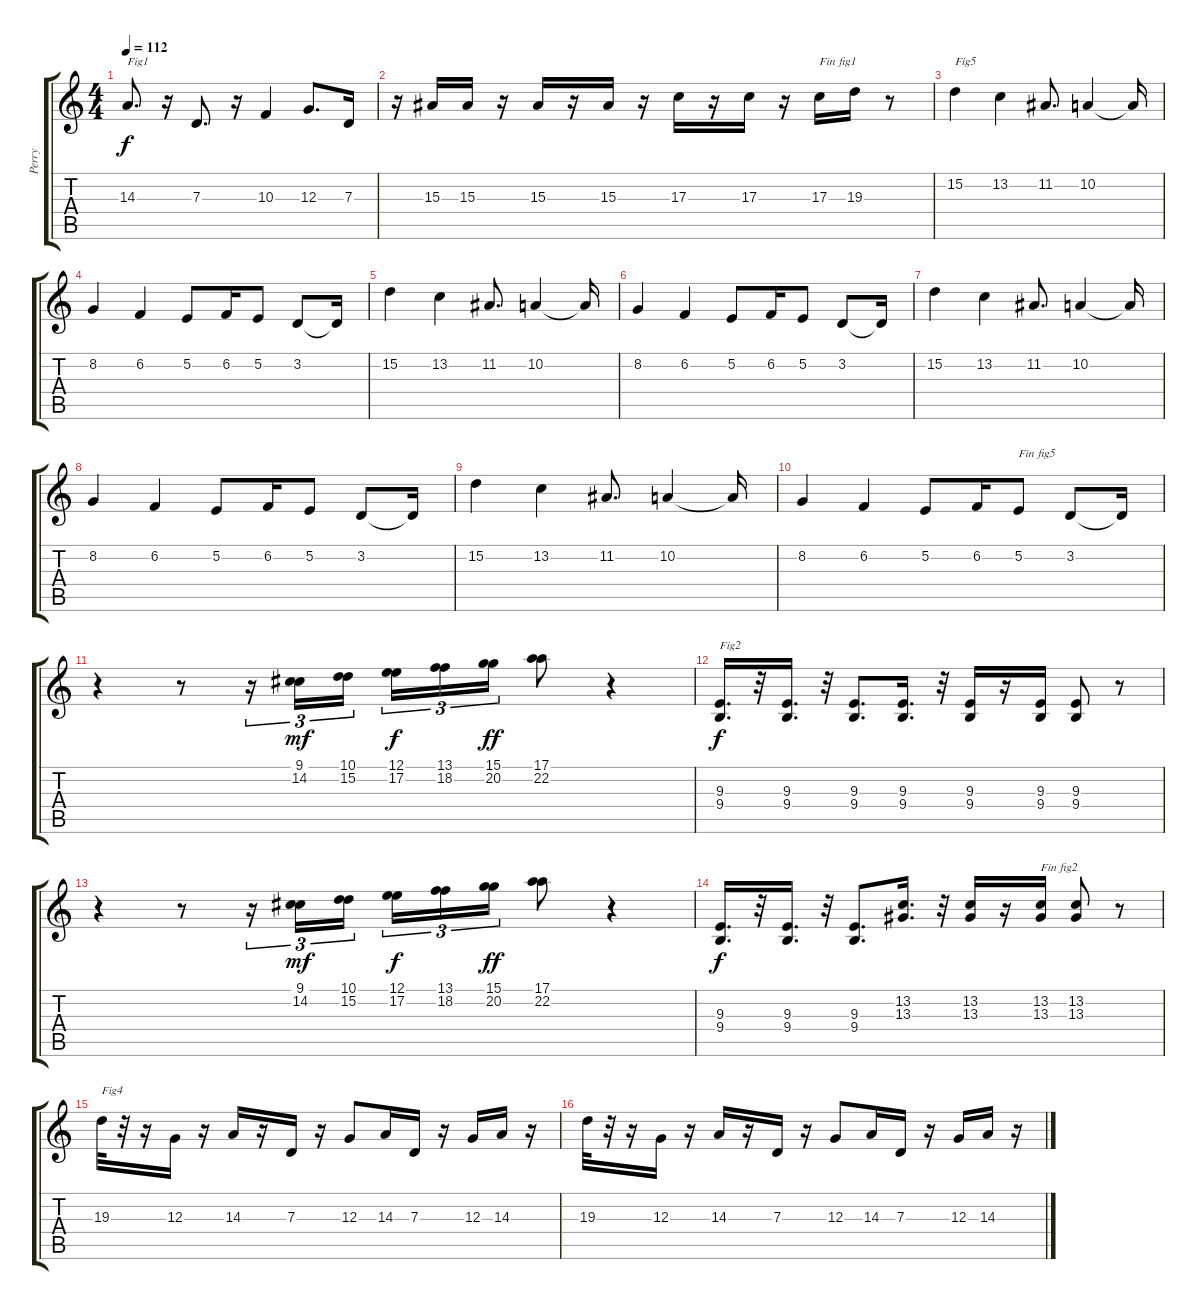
\track ("Perry" "Perry") {instrument stringensemble1}
\staff {score tabs}
\tuning (E4 B3 G3 D3 A2 E2) {hide}
\ts (4 4)
\tempo 112
\clef g2
\ks c
14.3.8{d txt "Fig1" dy f} r.16 7.3.8{d} r.16 10.3.4 12.3.8{d} 7.3.16 |
r.16 15.3.16 15.3.16 r.16 15.3.16 r.16 15.3.16 r.16 17.3.16 r.16 17.3.16 r.16 17.3.16{txt "Fin fig1"} 19.3.16 r.8 |
15.2.4{txt "Fig5" instrument acousticgrandpiano} 13.2.4 11.2.8{d} 10.2.4 10.2{t}.16 |
8.2.4 6.2.4 5.2.8 6.2.16 5.2.8 3.2.8 3.2{t}.16 |
15.2.4 13.2.4 11.2.8{d} 10.2.4 10.2{t}.16 |
8.2.4 6.2.4 5.2.8 6.2.16 5.2.8 3.2.8 3.2{t}.16 |
15.2.4 13.2.4 11.2.8{d} 10.2.4 10.2{t}.16 |
8.2.4 6.2.4 5.2.8 6.2.16 5.2.8 3.2.8 3.2{t}.16 |
15.2.4 13.2.4 11.2.8{d} 10.2.4 10.2{t}.16 |
8.2.4 6.2.4 5.2.8 6.2.16 5.2.8{txt "Fin fig5"} 3.2.8 3.2{t}.16 |
r.4 r.8 r.16{tu (3 2)} (9.1 14.2).16{tu (3 2) dy mf instrument tremolostrings} (10.1 15.2).16{tu (3 2)} (12.1 17.2).16{tu (3 2) dy f} (13.1 18.2).16{tu (3 2)} (15.1 20.2).16{tu (3 2) dy ff} (17.1 22.2).8 r.4{instrument stringensemble1} |
(9.3 9.4).16{d txt "Fig2" dy f} r.32 (9.3 9.4).16{d} r.32 (9.3 9.4).8{d} (9.3 9.4).16{d} r.32 (9.3 9.4).16 r.16 (9.3 9.4).16 (9.3 9.4).8 r.8 |
r.4 r.8 r.16{tu (3 2)} (9.1 14.2).16{tu (3 2) dy mf instrument tremolostrings} (10.1 15.2).16{tu (3 2)} (12.1 17.2).16{tu (3 2) dy f} (13.1 18.2).16{tu (3 2)} (15.1 20.2).16{tu (3 2) dy ff} (17.1 22.2).8 r.4{instrument stringensemble1} |
(9.3 9.4).16{d dy f} r.32 (9.3 9.4).16{d} r.32 (9.3 9.4).8{d} (13.2 13.3).16{d} r.32 (13.2 13.3).16 r.16 (13.2 13.3).16{txt "Fin fig2"} (13.2 13.3).8 r.8 |
19.3.32{txt "Fig4"} r.32 r.16 12.3.16 r.16 14.3.16 r.16 7.3.16 r.16 12.3.8 14.3.16 7.3.16 r.16 12.3.16 14.3.16 r.16 |
19.3.32 r.32 r.16 12.3.16 r.16 14.3.16 r.16 7.3.16 r.16 12.3.8 14.3.16 7.3.16 r.16 12.3.16 14.3.16 r.16
